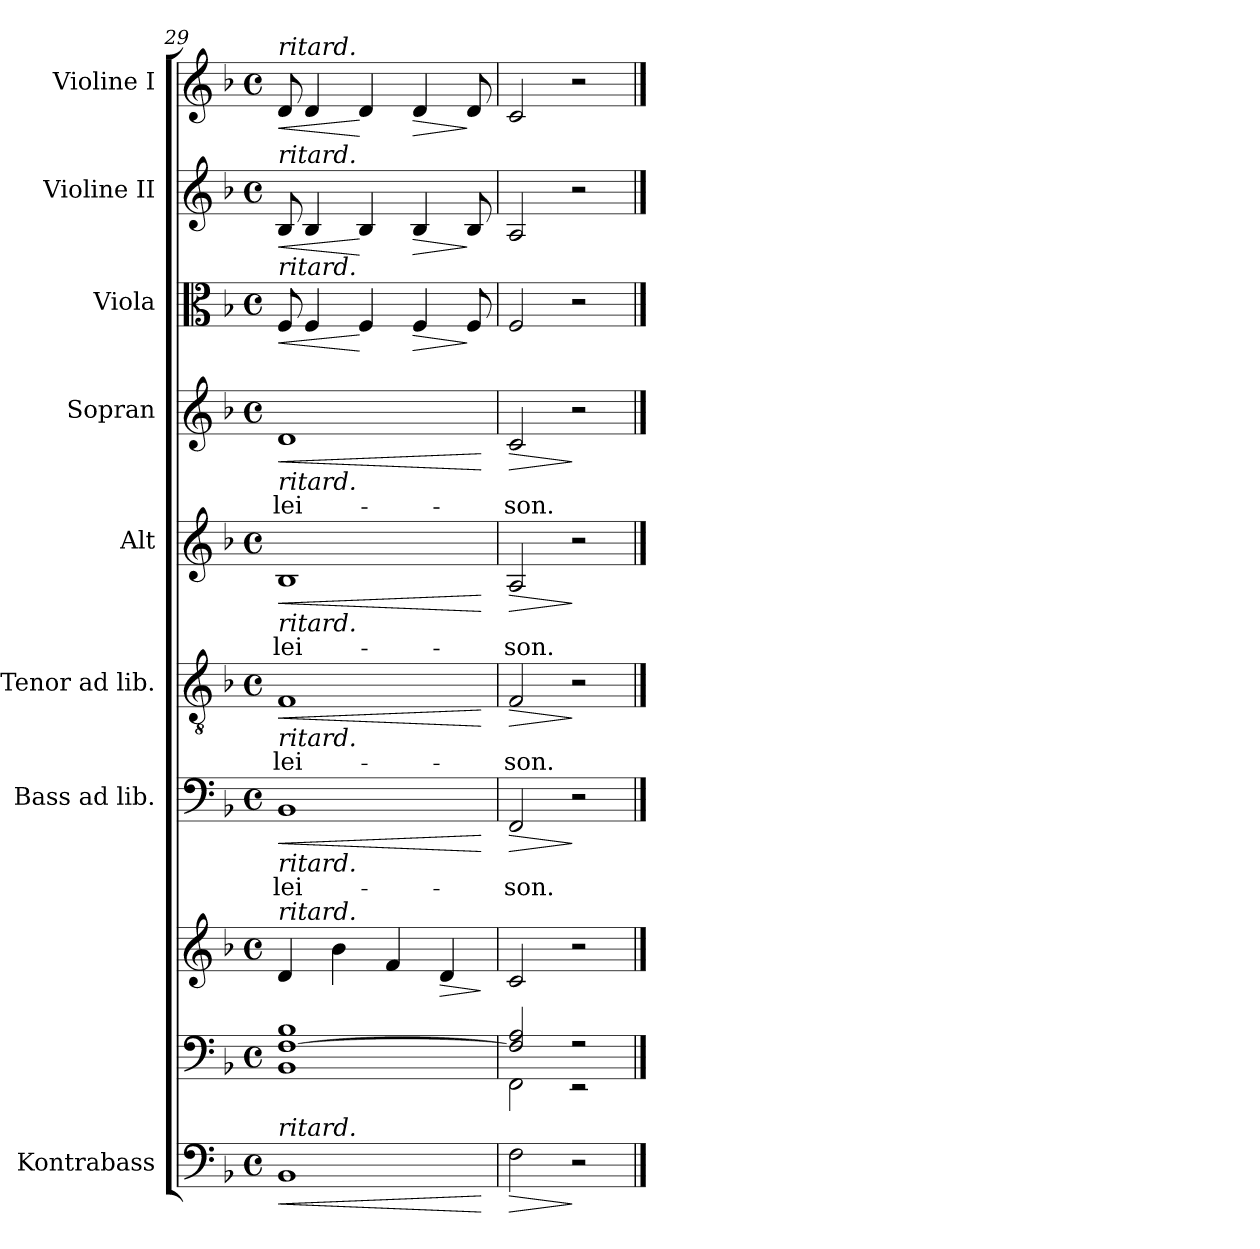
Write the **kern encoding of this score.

**kern	**dynam	**kern	**kern	**dynam	**kern	**text	**dynam	**kern	**text	**dynam	**kern	**text	**dynam	**kern	**text	**dynam	**kern	**dynam	**kern	**dynam	**kern	**dynam
*part9	*part9	*part8	*part8	*part8	*part7	*part7	*part7	*part6	*part6	*part6	*part5	*part5	*part5	*part4	*part4	*part4	*part3	*part3	*part2	*part2	*part1	*part1
*staff10	*staff10	*staff9	*staff8	*staff8/9	*staff7	*staff7	*staff7	*staff6	*staff6	*staff6	*staff5	*staff5	*staff5	*staff4	*staff4	*staff4	*staff3	*staff3	*staff2	*staff2	*staff1	*staff1
*I"Kontrabass	*	*	*	*	*I"Bass ad lib.	*	*	*I"Tenor ad lib.	*	*	*I"Alt	*	*	*I"Sopran	*	*	*I"Viola	*	*I"Violine II	*	*I"Violine I	*
*I'Kb.	*	*	*	*	*I'B.	*	*	*I'T.	*	*	*I'A.	*	*	*I'S.	*	*	*I'Vla.	*	*I'Vl. II	*	*I'Vl. I	*
*clefF4	*	*clefF4	*clefG2	*	*clefF4	*	*	*clefGv2	*	*	*clefG2	*	*	*clefG2	*	*	*clefC3	*	*clefG2	*	*clefG2	*
*ITrd7c12	*	*	*	*	*	*	*	*	*	*	*	*	*	*	*	*	*	*	*	*	*	*
*k[b-]	*	*k[b-]	*k[b-]	*	*k[b-]	*	*	*k[b-]	*	*	*k[b-]	*	*	*k[b-]	*	*	*k[b-]	*	*k[b-]	*	*k[b-]	*
*F:	*	*F:	*F:	*	*F:	*	*	*F:	*	*	*F:	*	*	*F:	*	*	*F:	*	*F:	*	*F:	*
*M4/4	*	*M4/4	*M4/4	*	*M4/4	*	*	*M4/4	*	*	*M4/4	*	*	*M4/4	*	*	*M4/4	*	*M4/4	*	*M4/4	*
*met(c)	*	*met(c)	*met(c)	*	*met(c)	*	*	*met(c)	*	*	*met(c)	*	*	*met(c)	*	*	*met(c)	*	*met(c)	*	*met(c)	*
=29	=29	=29	=29	=29	=29	=29	=29	=29	=29	=29	=29	=29	=29	=29	=29	=29	=29	=29	=29	=29	=29	=29
!	!	!	!	!	!	!	!	!	!	!	!	!	!	!	!	!	!	!	!	!	!LO:TX:a:i:t=ritard.	!
!	!	!	!	!	!	!	!	!	!	!	!	!	!	!	!	!	!	!	!LO:TX:a:i:t=ritard.	!	!	!
!	!	!	!	!	!	!	!	!	!	!	!	!	!	!	!	!	!LO:TX:a:i:t=ritard.	!	!	!	!	!
!	!	!	!	!	!	!	!	!	!	!	!	!	!	!LO:TX:b:i:t=ritard.	!	!	!	!	!	!	!	!
!	!	!	!	!	!	!	!	!	!	!	!LO:TX:b:i:t=ritard.	!	!	!	!	!	!	!	!	!	!	!
!	!	!	!	!	!	!	!	!LO:TX:b:i:t=ritard.	!	!	!	!	!	!	!	!	!	!	!	!	!	!
!	!	!	!	!	!LO:TX:b:i:t=ritard.	!	!	!	!	!	!	!	!	!	!	!	!	!	!	!	!	!
!	!	!	!LO:TX:a:i:t=ritard.	!	!	!	!	!	!	!	!	!	!	!	!	!	!	!	!	!	!	!
!LO:TX:a:i:t=ritard.	!	!	!	!	!	!	!	!	!	!	!	!	!	!	!	!	!	!	!	!	!	!
!	!LO:HP:b	!	!	!	!	!LO:LY:b	!LO:HP:b	!	!LO:LY:b	!LO:HP:b	!	!LO:LY:b	!LO:HP:b	!	!LO:LY:b	!LO:HP:b	!	!LO:HP:b	!	!LO:HP:b	!	!LO:HP:b
*	*	*^	*	*	*	*	*	*	*	*	*	*	*	*	*	*	*	*	*	*	*	*
1BBB-	<	[<1F 1B-	1BB-	4d/	.	1BB-	-lei-	<	1F	-lei-	<	1B-	-lei-	<	1d	-lei-	<	8F/	<	8B-/	<	8d/	<
.	.	.	.	.	.	.	.	.	.	.	.	.	.	.	.	.	.	4F/	.	4B-/	.	4d/	.
.	.	.	.	4b-\	.	.	.	.	.	.	.	.	.	.	.	.	.	.	.	.	.	.	.
.	.	.	.	.	.	.	.	.	.	.	.	.	.	.	.	.	.	4F/	[	4B-/	[	4d/	[
.	.	.	.	4f/	.	.	.	.	.	.	.	.	.	.	.	.	.	.	.	.	.	.	.
!	!	!	!	!	!	!	!	!	!	!	!	!	!	!	!	!	!	!	!LO:HP:b	!	!LO:HP:b	!	!LO:HP:b
.	.	.	.	.	.	.	.	.	.	.	.	.	.	.	.	.	.	4F/	>	4B-/	>	4d/	>
!	!	!	!	!	!LO:HP:b	!	!	!	!	!	!	!	!	!	!	!	!	!	!	!	!	!	!
.	.	.	.	4d/	>	.	.	.	.	.	.	.	.	.	.	.	.	.	.	.	.	.	.
.	.	.	.	.	.	.	.	.	.	.	.	.	.	.	.	.	.	8F/	]	8B-/	]	8d/	]
*	*	*v	*v	*	*	*	*	*	*	*	*	*	*	*	*	*	*	*	*	*	*	*	*
.	[	.	.	]	.	.	[	.	.	[	.	.	[	.	.	[	.	.	.	.	.	.
=30	=30	=30	=30	=30	=30	=30	=30	=30	=30	=30	=30	=30	=30	=30	=30	=30	=30	=30	=30	=30	=30	=30
!	!LO:HP:b	!	!	!	!	!LO:LY:b	!LO:HP:b	!	!LO:LY:b	!LO:HP:b	!	!LO:LY:b	!LO:HP:b	!	!LO:LY:b	!LO:HP:b	!	!	!	!	!	!
*	*	*^	*	*	*	*	*	*	*	*	*	*	*	*	*	*	*	*	*	*	*	*
2FF\	>	2F/] 2A/	2FF\	2c/	.	2FF/	-son.	>	2F/	-son.	>	2A/	-son.	>	2c/	-son.	>	2F/	.	2A/	.	2c/	.
2r	]	2r	2r	2r	.	2r	.	]	2r	.	]	2r	.	]	2r	.	]	2r	.	2r	.	2r	.
*	*	*v	*v	*	*	*	*	*	*	*	*	*	*	*	*	*	*	*	*	*	*	*	*
==	==	==	==	==	==	==	==	==	==	==	==	==	==	==	==	==	==	==	==	==	==	==
*-	*-	*-	*-	*-	*-	*-	*-	*-	*-	*-	*-	*-	*-	*-	*-	*-	*-	*-	*-	*-	*-	*-
